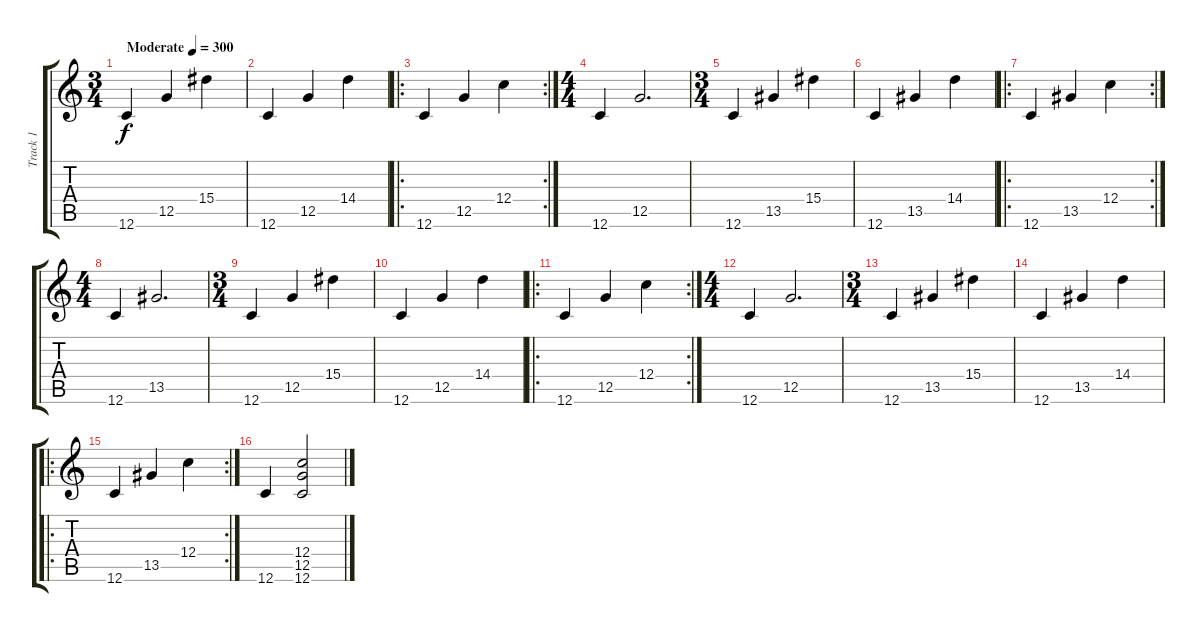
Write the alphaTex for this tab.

\track ("Track 1" "Track 1") {instrument distortionguitar}
\staff {score tabs}
\tuning (D4 A3 F3 C3 G2 C2) {hide}
\ts (3 4)
\tempo (300 "Moderate")
\clef g2
\ks c
12.6.4{dy f instrument distortionguitar} 12.5.4 15.4.4 |
12.6.4 12.5.4 14.4.4 |
\ro
\rc 2
12.6.4 12.5.4 12.4.4 |
\ts (4 4)
12.6.4 12.5.2{d} |
\ts (3 4)
12.6.4 13.5.4 15.4.4 |
12.6.4 13.5.4 14.4.4 |
\ro
\rc 2
12.6.4 13.5.4 12.4.4 |
\ts (4 4)
12.6.4 13.5.2{d} |
\ts (3 4)
12.6.4 12.5.4 15.4.4 |
12.6.4 12.5.4 14.4.4 |
\ro
\rc 2
12.6.4 12.5.4 12.4.4 |
\ts (4 4)
12.6.4 12.5.2{d} |
\ts (3 4)
12.6.4 13.5.4 15.4.4 |
12.6.4 13.5.4 14.4.4 |
\ro
\rc 2
12.6.4 13.5.4 12.4.4 |
12.6.4 (12.4 12.5 12.6).2
